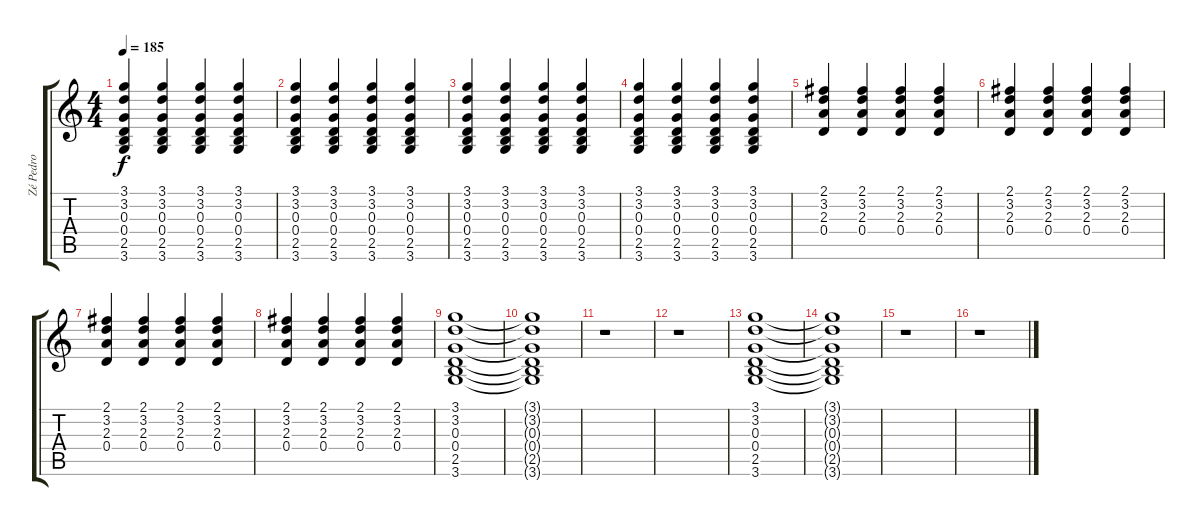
\track ("Zé Pedro" "Zé Pedro") {instrument electricguitarclean}
\staff {score tabs}
\tuning (E4 B3 G3 D3 A2 E2) {hide}
\ts (4 4)
\tempo 185
\clef g2
\ks c
(3.1 3.2 0.3 0.4 2.5 3.6).4{dy f} (3.1 3.2 0.3 0.4 2.5 3.6).4 (3.1 3.2 0.3 0.4 2.5 3.6).4 (3.1 3.2 0.3 0.4 2.5 3.6).4 |
(3.1 3.2 0.3 0.4 2.5 3.6).4 (3.1 3.2 0.3 0.4 2.5 3.6).4 (3.1 3.2 0.3 0.4 2.5 3.6).4 (3.1 3.2 0.3 0.4 2.5 3.6).4 |
(3.1 3.2 0.3 0.4 2.5 3.6).4 (3.1 3.2 0.3 0.4 2.5 3.6).4 (3.1 3.2 0.3 0.4 2.5 3.6).4 (3.1 3.2 0.3 0.4 2.5 3.6).4 |
(3.1 3.2 0.3 0.4 2.5 3.6).4 (3.1 3.2 0.3 0.4 2.5 3.6).4 (3.1 3.2 0.3 0.4 2.5 3.6).4 (3.1 3.2 0.3 0.4 2.5 3.6).4 |
(2.1 3.2 2.3 0.4).4 (2.1 3.2 2.3 0.4).4 (2.1 3.2 2.3 0.4).4 (2.1 3.2 2.3 0.4).4 |
(2.1 3.2 2.3 0.4).4 (2.1 3.2 2.3 0.4).4 (2.1 3.2 2.3 0.4).4 (2.1 3.2 2.3 0.4).4 |
(2.1 3.2 2.3 0.4).4 (2.1 3.2 2.3 0.4).4 (2.1 3.2 2.3 0.4).4 (2.1 3.2 2.3 0.4).4 |
(2.1 3.2 2.3 0.4).4 (2.1 3.2 2.3 0.4).4 (2.1 3.2 2.3 0.4).4 (2.1 3.2 2.3 0.4).4 |
(3.1 3.2 0.3 0.4 2.5 3.6).1 |
(3.1{t} 3.2{t} 0.3{t} 0.4{t} 2.5{t} 3.6{t}).1 |
r.1 |
r.1 |
(3.1 3.2 0.3 0.4 2.5 3.6).1 |
(3.1{t} 3.2{t} 0.3{t} 0.4{t} 2.5{t} 3.6{t}).1 |
r.1 |
r.1
